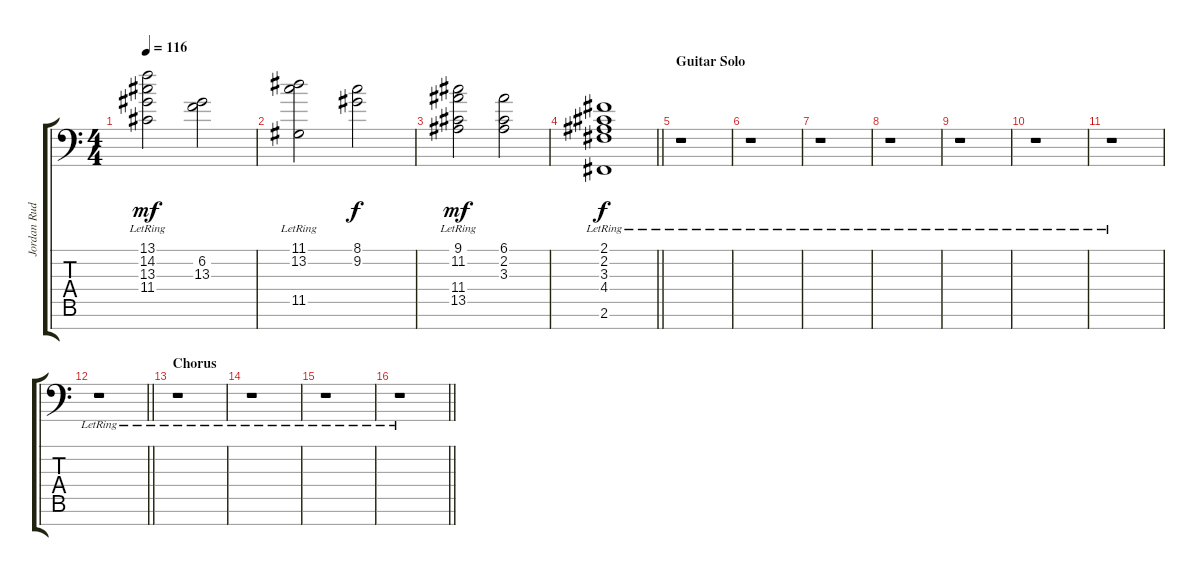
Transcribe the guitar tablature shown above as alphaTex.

\track ("Jordan Rudess [Piano]" "Jordan Rud") {instrument acousticgrandpiano}
\staff {score tabs}
\tuning (E4 B3 G3 D3 A2 E2 Bb1) {hide}
\ts (4 4)
\tempo 116
\clef f4
\ks c
(13.1{lr} 14.2{lr} 13.3{lr} 11.4{lr}).2{dy mf} (6.2 13.3).2 |
(11.1{lr} 13.2{lr} 11.5{lr}).2 (8.1 9.2).2{dy f} |
(9.1{lr} 11.2{lr} 11.4{lr} 13.5{lr}).2{dy mf} (6.1 2.2 3.3).2 |
\barLineRight lightlight
(2.1{lr} 2.2{lr} 3.3{lr} 4.4{lr} 2.6{lr}).1{dy f} |
\section ("" "Guitar Solo")
r.1 |
r.1 |
r.1 |
r.1 |
r.1 |
r.1 |
r.1 |
\barLineRight lightlight
r.1 |
\section ("" "Chorus")
r.1 |
r.1 |
r.1 |
\barLineRight lightlight
r.1
